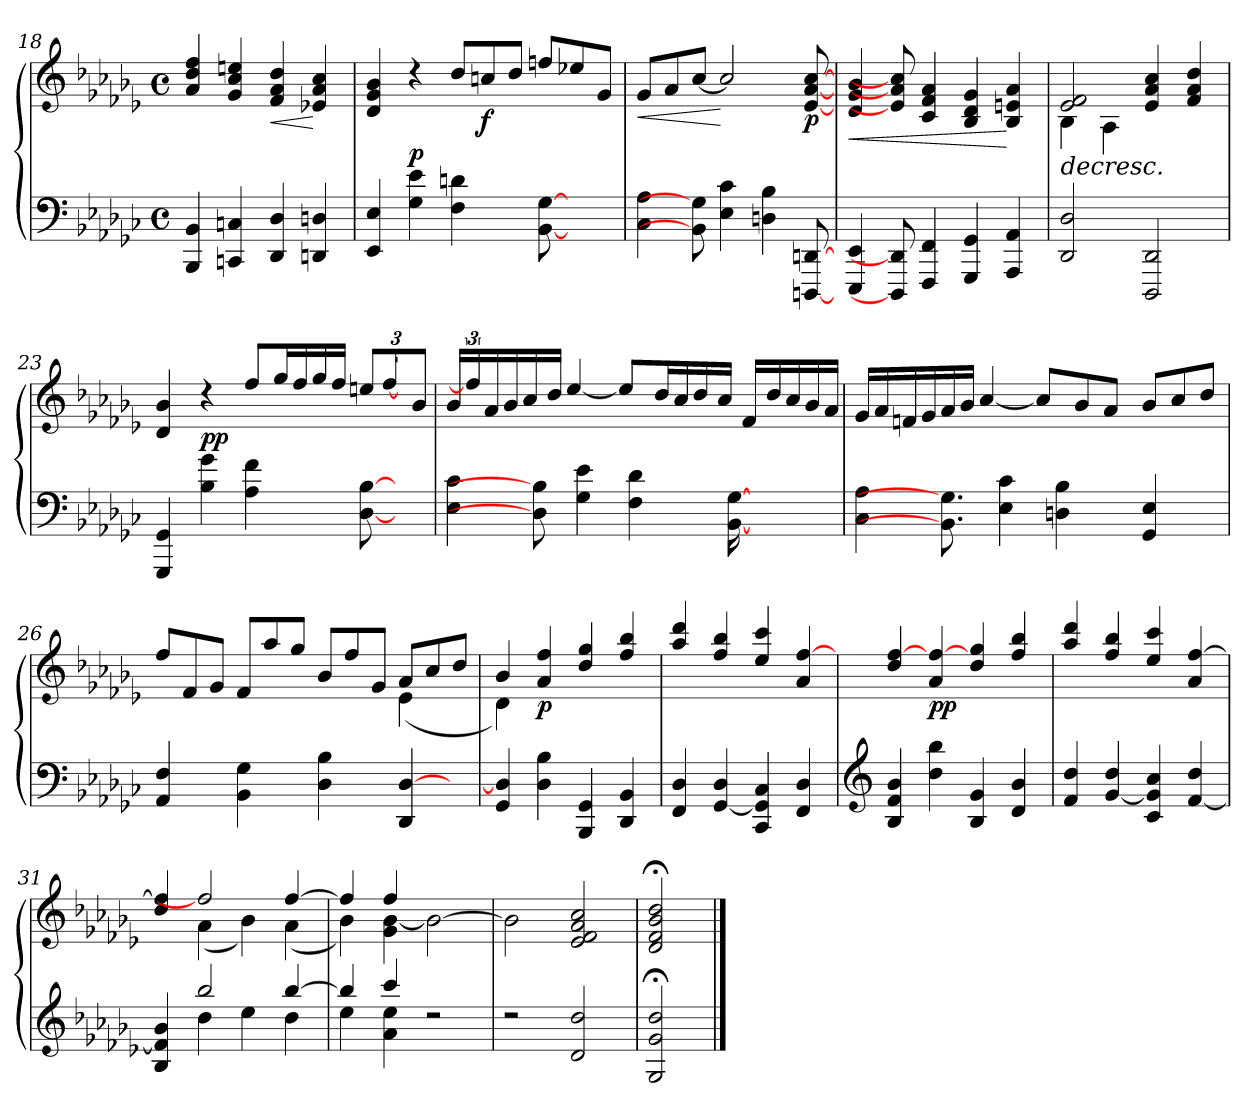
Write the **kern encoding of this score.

**kern	**kern	**dynam
*part1	*part1	*part1
*staff2	*staff1	*staff1/2
*clefF4	*clefG3	*
*k[b-e-a-d-g-c-]	*k[b-e-a-d-g-c-]	*
*M4/4	*M4/4	*
*met(c)	*met(c)	*
=18	=18	=18
4BBB-/ 4BB-/	4f/ 4b-/ 4dd-/	.
4CCn/ 4Cn/	4e-/ 4a-/ 4ccn/	.
!	!	!LO:HP:b
4DD-/ 4D-/	4d-/ 4f/ 4b-/	<
4DDn/ 4Dn/	4c-X/ 4f/ 4a-/	[
=19	=19	=19
4EE-/ 4E-/	4B-/ 4e-/ 4g-/	.
!	!	!LO:DY:a=2
4G-\ 4e-\	4rb	p
4F\ 4dn\	8b-/L	.
!	!	!LO:DY:b
.	8an/	f
8ryy	8b-/J	.
[8BB-\ [8G-\	8dd/L	.
4ryy	8cc-X/	.
.	8e-/J	.
!!LO:LB:g=z
=20	=20	=20
!	!	!LO:HP:b
4C-\ 4A-\	8e-/L	<
.	8f/	.
8BB-\] 8G-\]	[>8a-/J	.
4E-\ 4c-\	2a-/]	[
4Dn\ 4B-\	.	.
!	!	!LO:DY:b
[8DDDn/ [8DDn/	[8c-/ [8f/ [8a-/	p
=21	=21	=21
!	!	!LO:HP:b
4EEE-/ 4EE-/	4B-/ 4e-/ 4g-/	<
8DDD/] 8DD/]	8c-/] 8f/] 8a-/]	.
4FFF/ 4FF/	4A-/ 4d-/ 4f/	.
4GGG-/ 4GG-/	4G-/ 4B-/ 4e-/	.
4AAA-/ 4AA-/	4G-/ 4cn/ 4f/	[
=22	=22	=22
*	*^	*
!	!	!	!LO:HP:b
2DD-/ 2D-/	2c-/ 2d-/	4G-\	>
.	.	4F\	.
2DDD-/ 2DD-/	4c-/ 4f/ 4a-/	2ryy	.
.	4d-/ 4f/ 4b-/	.	.
*	*v	*v	*
=23	=23	=23
4GGG-/ 4GG-/	4B-/ 4g-/	.
!	!	!LO:DY:a=2
4B-\ 4g-\	4rb	pp
4A-\ 4f\	8dd-/L	.
.	16ee-/L	.
.	16dd-/	.
8ryy	16ee-/	.
.	16dd-/JJ	.
[8D-\ [8B-\	12ccn/L	.
.	[24dd-/	.
8ryy	24ryy	.
.	12g-/J	.
!!LO:LB:g=z
=24	=24	=24
4E-\ 4c-\	16g-/LL	.
.	24dd-/]	.
.	16f/	.
.	16g-/	.
.	16a-/	.
8D-\] 8B-\]	.	.
.	16b-/JJ	.
.	[>4cc-/	.
4G-\ 4e-\	.	.
.	8cc-/L]	.
4F\ 4d-\	.	.
.	16b-/L	.
.	16a-/	.
.	16b-/	.
16ryy	.	.
.	16a-/JJ	.
[16BB-\ [16G-\	.	.
.	16d-/LL	.
24%7ryy	.	.
.	16b-/	.
.	16a-/	.
.	16g-/	.
.	16f/JJ	.
=25	=25	=25
4C-\ 4A-\	16e-/LL	.
.	16f/	.
.	16dn/	.
.	16e-/	.
8.BB-\] 8.G-\]	16f/	.
.	16g-/JJ	.
.	[>4a-/	.
4E-\ 4c-\	.	.
.	8a-/L]	.
4D\ 4B-\	.	.
.	8g-/	.
.	8f/J	.
16ryy	.	.
4GG-/ 4E-/	8g-/L	.
.	8a-/	]
8ryy	8b-/J	.
!!LO:LB:g=z
=26	=26	=26
*	*^	*
4AA-/ 4F/	8dd-/L	8ryy	.
*	*v	*v	*
.	8d-/	.
8ryy	8e-/J	.
4BB-\ 4G-\	8d-/L	.
.	8ff/	.
8ryy	8ee-/J	.
4D-\ 4B-\	8g-/L	.
.	8dd-/	.
8ryy	8e-/J	.
*	*^	*
4DD-/ [>4D-/	8f/L	(<4c-\	.
.	8a-/	.	.
8ryy	8b-/J	8ryy	.
=27	=27	=27	=27
4GG-/ 4D-/]	4g-/	4B-\)	.
!	!	!	!LO:DY:b
4D-\ 4B-\	4f/ 4dd-/	2.ryy	p
4BBB-/ 4GG-/	4b-/ 4ee-/	.	.
4DD-/ 4BB-/	4dd-/ 4gg-/	.	.
*	*v	*v	*
=28	=28	=28
4FF/ 4D-/	4ff/ 4bb-/	.
[>4GG-/ 4D-/	4dd-/ 4gg-/	.
4CC-/ 4GG-/] 4C-/	4cc-/ 4aa-/	.
4FF/ 4D-/	4f/ [>4dd-/	.
!!LO:LB:g=z
=29	=29	=29
*clefG3	*	*
4G-/ 4d-/ 4g-/	4b-/ [4dd-/	.
!	!	!LO:DY:b
4b-\ 4gg-\	4f/ [>4dd-/	pp
4G-/ 4e-/	4b-/ 4ee-/	.
4B-/ 4g-/	4dd-/ 4gg-/	.
=30	=30	=30
4d-/ 4b-/	4ff/ 4bb-/	.
[>4e-/ 4b-/	4dd-/ 4gg-/	.
4A-/ 4e-/] 4a-/	4cc-/ 4aa-/	.
[>4d-/ 4b-/	4f/ [>4dd-/	.
=31	=31	=31
*^	*^	*
4G-/ 4d-/] 4g-/	4ryy	4b-/ 4dd-/]	4ryy	.
2gg-/	4b-\	2dd-/]	(<4f\	.
.	4cc-\	.	4g-\)	.
[>4gg-/	4b-\	[>4dd-/	(<4f\	.
=32	=32	=32	=32	=32
4gg-/]	4cc-\	4dd-/]	4g-\)	.
4aa-/	4f\ 4cc-\	4dd-/	4e-\ [<4g-\	.
2ryy	2rb	2ryy	2g-\_<	.
*v	*v	*	*	*
*	*v	*v	*
=33	=33	=33
2rb	2g-\]	.
2B-/ 2b-/	2c-/ 2d-/ 2f/ 2a-/	.
=34	=34	=34
2E-/; 2e-/; 2b-/;	2B-/;< 2d-/;< 2g-/;< 2b-/;<	.
==	==	==
*-	*-	*-
